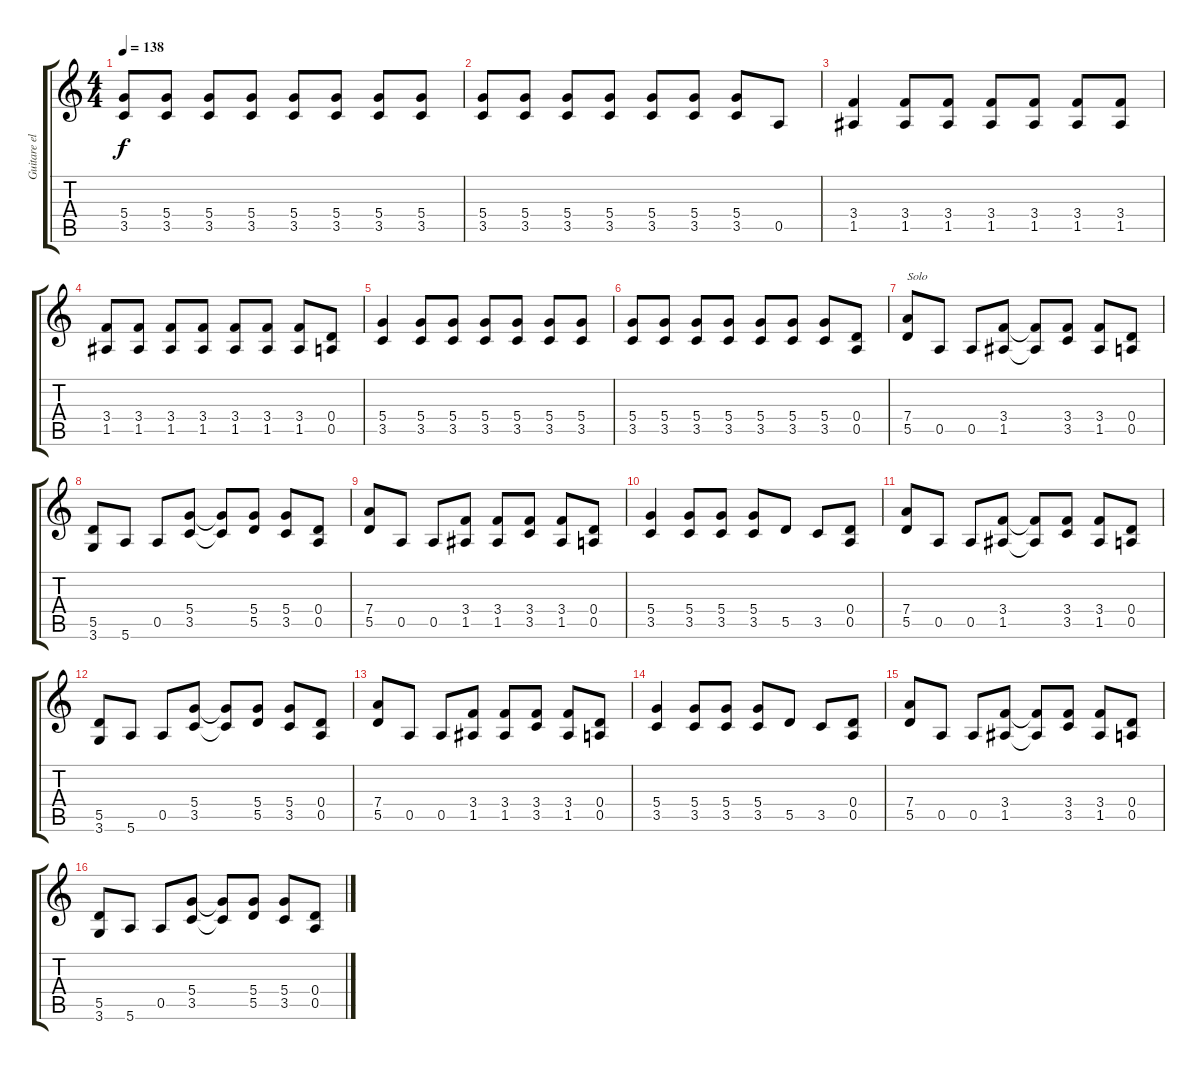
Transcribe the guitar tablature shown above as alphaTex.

\track ("Guitare elec 1" "Guitare el") {instrument overdrivenguitar}
\staff {score tabs}
\tuning (E4 B3 G3 D3 A2 E2) {hide}
\ts (4 4)
\tempo 138
\clef g2
\ks c
(5.4 3.5).8{dy f} (5.4 3.5).8 (5.4 3.5).8 (5.4 3.5).8 (5.4 3.5).8 (5.4 3.5).8 (5.4 3.5).8 (5.4 3.5).8 |
(5.4 3.5).8 (5.4 3.5).8 (5.4 3.5).8 (5.4 3.5).8 (5.4 3.5).8 (5.4 3.5).8 (5.4 3.5).8 0.5.8 |
(3.4 1.5).4 (3.4 1.5).8 (3.4 1.5).8 (3.4 1.5).8 (3.4 1.5).8 (3.4 1.5).8 (3.4 1.5).8 |
(3.4 1.5).8 (3.4 1.5).8 (3.4 1.5).8 (3.4 1.5).8 (3.4 1.5).8 (3.4 1.5).8 (3.4 1.5).8 (0.4 0.5).8 |
(5.4 3.5).4 (5.4 3.5).8 (5.4 3.5).8 (5.4 3.5).8 (5.4 3.5).8 (5.4 3.5).8 (5.4 3.5).8 |
(5.4 3.5).8 (5.4 3.5).8 (5.4 3.5).8 (5.4 3.5).8 (5.4 3.5).8 (5.4 3.5).8 (5.4 3.5).8 (0.4 0.5).8 |
(7.4 5.5).8{txt "Solo"} 0.5.8 0.5.8 (3.4 1.5).8 (3.4{t} 1.5{t}).8 (3.4 3.5).8 (3.4 1.5).8 (0.4 0.5).8 |
(5.5 3.6).8 5.6.8 0.5.8 (5.4 3.5).8 (5.4{t} 3.5{t}).8 (5.4 5.5).8 (5.4 3.5).8 (0.4 0.5).8 |
(7.4 5.5).8 0.5.8 0.5.8 (3.4 1.5).8 (3.4 1.5).8 (3.4 3.5).8 (3.4 1.5).8 (0.4 0.5).8 |
(5.4 3.5).4 (5.4 3.5).8 (5.4 3.5).8 (5.4 3.5).8 5.5.8 3.5.8 (0.4 0.5).8 |
(7.4 5.5).8 0.5.8 0.5.8 (3.4 1.5).8 (3.4{t} 1.5{t}).8 (3.4 3.5).8 (3.4 1.5).8 (0.4 0.5).8 |
(5.5 3.6).8 5.6.8 0.5.8 (5.4 3.5).8 (5.4{t} 3.5{t}).8 (5.4 5.5).8 (5.4 3.5).8 (0.4 0.5).8 |
(7.4 5.5).8 0.5.8 0.5.8 (3.4 1.5).8 (3.4 1.5).8 (3.4 3.5).8 (3.4 1.5).8 (0.4 0.5).8 |
(5.4 3.5).4 (5.4 3.5).8 (5.4 3.5).8 (5.4 3.5).8 5.5.8 3.5.8 (0.4 0.5).8 |
(7.4 5.5).8 0.5.8 0.5.8 (3.4 1.5).8 (3.4{t} 1.5{t}).8 (3.4 3.5).8 (3.4 1.5).8 (0.4 0.5).8 |
(5.5 3.6).8 5.6.8 0.5.8 (5.4 3.5).8 (5.4{t} 3.5{t}).8 (5.4 5.5).8 (5.4 3.5).8 (0.4 0.5).8
